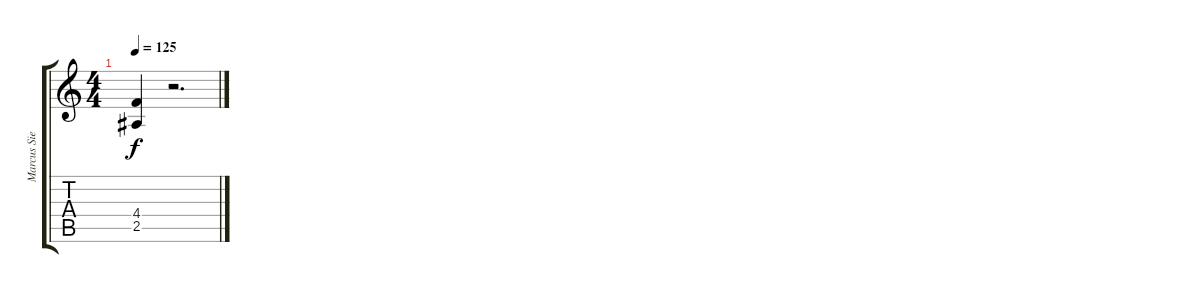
\track ("Marcus Siepen" "Marcus Sie") {instrument distortionguitar}
\staff {score tabs}
\tuning (Eb4 Bb3 Gb3 Db3 Ab2 Eb2) {hide}
\ts (4 4)
\tempo 125
\clef g2
\ks c
(4.4 2.5).4{dy f} r.2{d}
